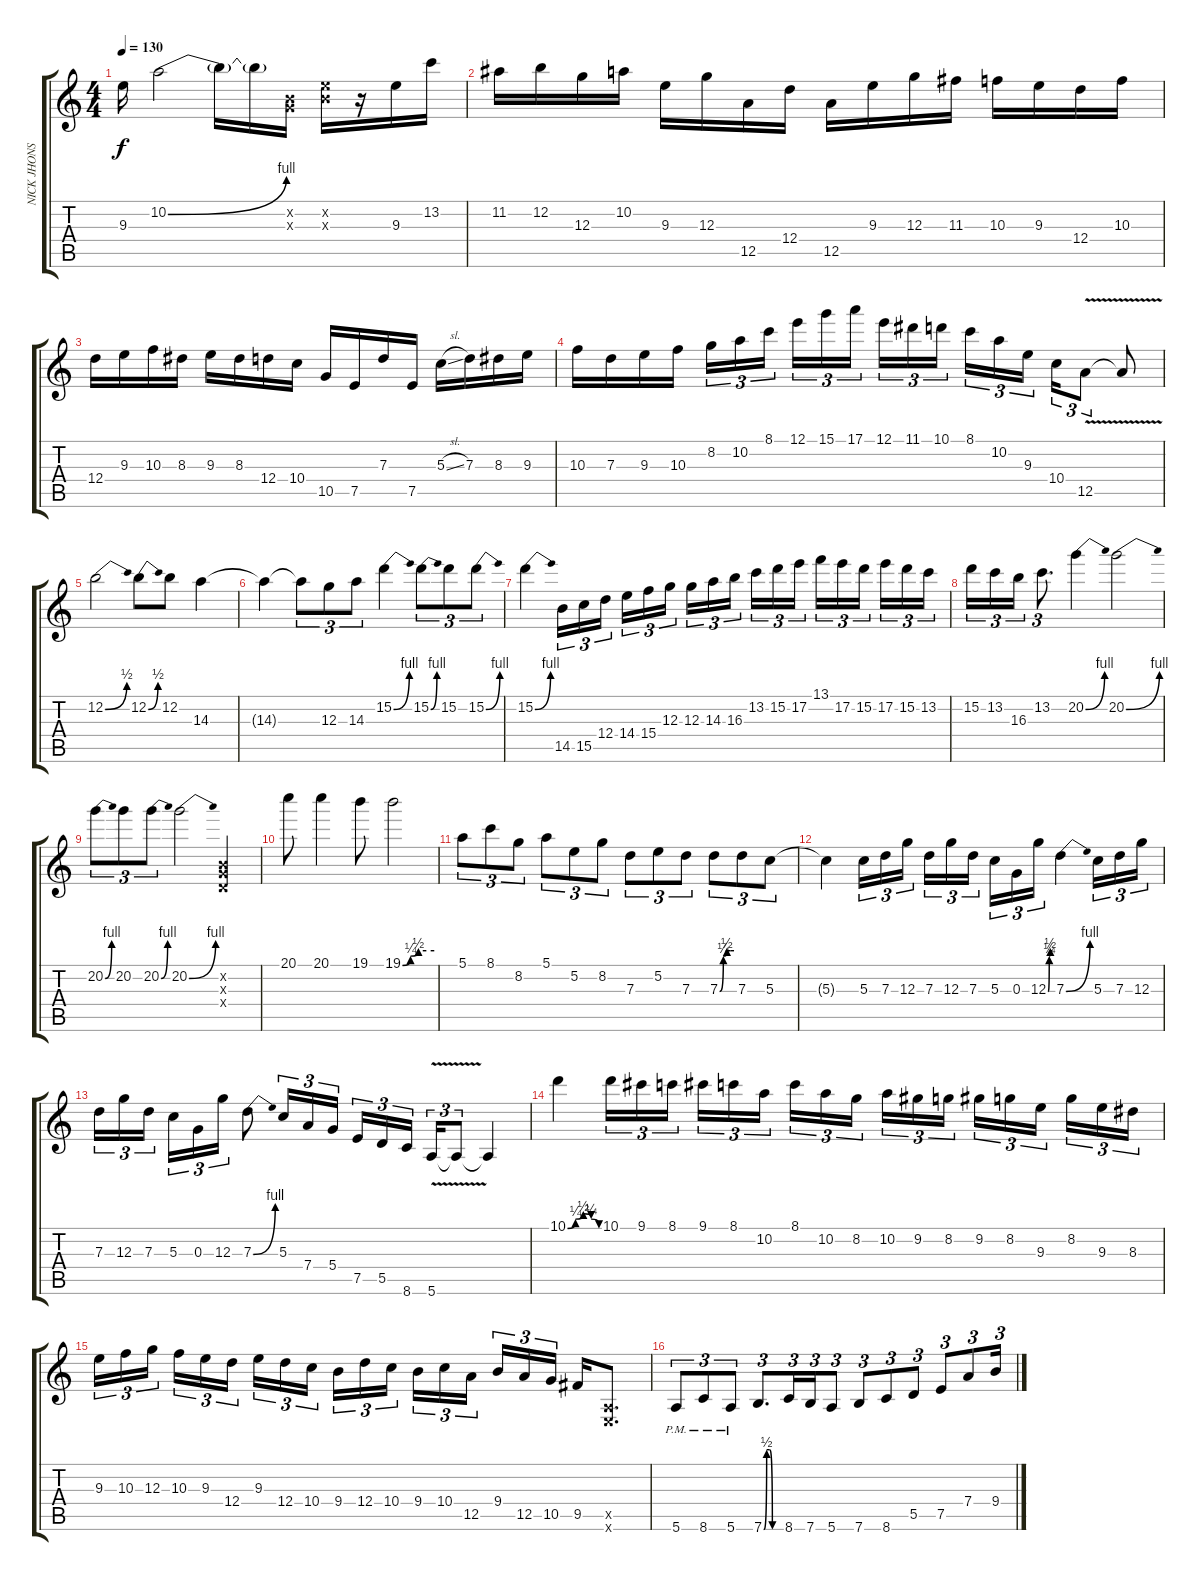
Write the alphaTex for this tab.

\track ("NICK JHONSON" "NICK JHONS") {instrument distortionguitar}
\staff {score tabs}
\tuning (E4 B3 G3 D3 A2 E2) {hide}
\ts (4 4)
\tempo 130
\clef g2
\ks c
9.3.16{dy f} 10.2{be (bend 0 0 60 4)}.2 10.2{t}.16 10.2{t}.16 (0.2{x} 0.3{x}).16 (0.2{x} 9.3{x}).16 r.16 9.3.16 13.2.16 |
11.2.16 12.2.16 12.3.16 10.2.16 9.3.16 12.3.16 12.5.16 12.4.16 12.5.16 9.3.16 12.3.16 11.3.16 10.3.16 9.3.16 12.4.16 10.3.16 |
12.4.16 9.3.16 10.3.16 8.3.16 9.3.16 8.3.16 12.4.16 10.4.16 10.5.16 7.5.16 7.3.16 7.5.16 5.3{sl}.16 7.3.16 8.3.16 9.3.16 |
10.3.16 7.3.16 9.3.16 10.3.16 8.2.16{tu (3 2)} 10.2.16{tu (3 2)} 8.1.16{tu (3 2) beam splitsecondary} 12.1.16{tu (3 2)} 15.1.16{tu (3 2)} 17.1.16{tu (3 2)} 12.1.16{tu (3 2)} 11.1.16{tu (3 2)} 10.1.16{tu (3 2) beam splitsecondary} 8.1.16{tu (3 2)} 10.2.16{tu (3 2)} 9.3.16{tu (3 2)} 10.4.16{tu (3 2)} 12.5{v}.8{tu (3 2)} 12.5{t}.8 |
12.2{be (bend 0 0 60 2)}.2 12.2{be (bend 0 0 60 2)}.8 12.2.8 14.3.4 |
14.3{t}.4 14.3{t}.8{tu (3 2)} 12.3.8{tu (3 2)} 14.3.8{tu (3 2)} 15.2{be (bend 0 0 60 4)}.4 15.2{be (bend 0 0 60 4)}.8{tu (3 2)} 15.2.8{tu (3 2)} 15.2{be (bend 0 0 60 4)}.8{tu (3 2)} |
15.2{be (bend 0 0 60 4)}.4 14.5.16{tu (3 2)} 15.5.16{tu (3 2)} 12.4.16{tu (3 2) beam splitsecondary} 14.4.16{tu (3 2)} 15.4.16{tu (3 2)} 12.3.16{tu (3 2)} 12.3.16{tu (3 2)} 14.3.16{tu (3 2)} 16.3.16{tu (3 2) beam splitsecondary} 13.2.16{tu (3 2)} 15.2.16{tu (3 2)} 17.2.16{tu (3 2)} 13.1.16{tu (3 2)} 17.2.16{tu (3 2)} 15.2.16{tu (3 2) beam splitsecondary} 17.2.16{tu (3 2)} 15.2.16{tu (3 2)} 13.2.16{tu (3 2)} |
15.2.16{tu (3 2)} 13.2.16{tu (3 2)} 16.3.16{tu (3 2)} 13.2.8{d tu (3 2)} 20.2{be (bend 0 0 60 4)}.4 20.2{be (bend 0 0 60 4)}.2 |
20.2{be (bend 0 0 60 4)}.8{tu (3 2)} 20.2.8{tu (3 2)} 20.2{be (bend 0 0 60 4)}.8{tu (3 2)} 20.2{be (bend 0 0 60 4)}.2 (0.2{x} 0.3{x} 0.4{x}).4 |
20.1.8 20.1.4 19.1.8 19.1{be (custom 0 0 15 1 30 2 45 2 60 2)}.2 |
5.1.8{tu (3 2)} 8.1.8{tu (3 2)} 8.2.8{tu (3 2)} 5.1.8{tu (3 2)} 5.2.8{tu (3 2)} 8.2.8{tu (3 2)} 7.3.8{tu (3 2)} 5.2.8{tu (3 2)} 7.3.8{tu (3 2)} 7.3{be (custom 0 0 15 1 30 2 45 2 60 2)}.8{tu (3 2)} 7.3.8{tu (3 2)} 5.3.8{tu (3 2)} |
5.3{t}.4 5.3.16{tu (3 2)} 7.3.16{tu (3 2)} 12.3.16{tu (3 2) beam splitsecondary} 7.3.16{tu (3 2)} 12.3.16{tu (3 2)} 7.3.16{tu (3 2)} 5.3.16{tu (3 2)} 0.3.16{tu (3 2)} 12.3{be (custom 0 0 15 1 30 2 60 2)}.16{tu (3 2)} 7.3{be (bend 0 0 60 4)}.4 5.3.16{tu (3 2)} 7.3.16{tu (3 2)} 12.3.16{tu (3 2)} |
7.3.16{tu (3 2)} 12.3.16{tu (3 2)} 7.3.16{tu (3 2) beam splitsecondary} 5.3.16{tu (3 2)} 0.3.16{tu (3 2)} 12.3.16{tu (3 2)} 7.3{be (bend 0 0 60 4)}.8 5.3.16{tu (3 2)} 7.4.16{tu (3 2)} 5.4.16{tu (3 2)} 7.5.16{tu (3 2)} 5.5.16{tu (3 2)} 8.6.16{tu (3 2) beam splitsecondary} 5.6{v}.16{tu (3 2)} 5.6{t}.8{tu (3 2)} 5.6{t}.4 |
10.1{be (custom 0 0 15 1 30 2 45 1 60 0)}.4 10.1.16{tu (3 2)} 9.1.16{tu (3 2)} 8.1.16{tu (3 2) beam splitsecondary} 9.1.16{tu (3 2)} 8.1.16{tu (3 2)} 10.2.16{tu (3 2)} 8.1.16{tu (3 2)} 10.2.16{tu (3 2)} 8.2.16{tu (3 2) beam splitsecondary} 10.2.16{tu (3 2)} 9.2.16{tu (3 2)} 8.2.16{tu (3 2)} 9.2.16{tu (3 2)} 8.2.16{tu (3 2)} 9.3.16{tu (3 2) beam splitsecondary} 8.2.16{tu (3 2)} 9.3.16{tu (3 2)} 8.3.16{tu (3 2)} |
9.3.16{tu (3 2)} 10.3.16{tu (3 2)} 12.3.16{tu (3 2) beam splitsecondary} 10.3.16{tu (3 2)} 9.3.16{tu (3 2)} 12.4.16{tu (3 2)} 9.3.16{tu (3 2)} 12.4.16{tu (3 2)} 10.4.16{tu (3 2) beam splitsecondary} 9.4.16{tu (3 2)} 12.4.16{tu (3 2)} 10.4.16{tu (3 2)} 9.4.16{tu (3 2)} 10.4.16{tu (3 2)} 12.5.16{tu (3 2) beam splitsecondary} 9.4.16{tu (3 2)} 12.5.16{tu (3 2)} 10.5.16{tu (3 2)} 9.5.16 (0.5{x} 0.6{x}).8{d} |
5.6{pm}.8{tu (3 2)} 8.6{pm}.8{tu (3 2)} 5.6{pm}.8{tu (3 2)} 7.6{be (custom 0 0 10 2 20 2 30 0 60 0)}.8{d tu (3 2)} 8.6.16{tu (3 2)} 7.6.16{tu (3 2)} 5.6.8{tu (3 2)} 7.6.8{tu (3 2)} 8.6.8{tu (3 2)} 5.5.8{tu (3 2)} 7.5.8{tu (3 2)} 7.4.8{tu (3 2)} 9.4.16{tu (3 2)}
